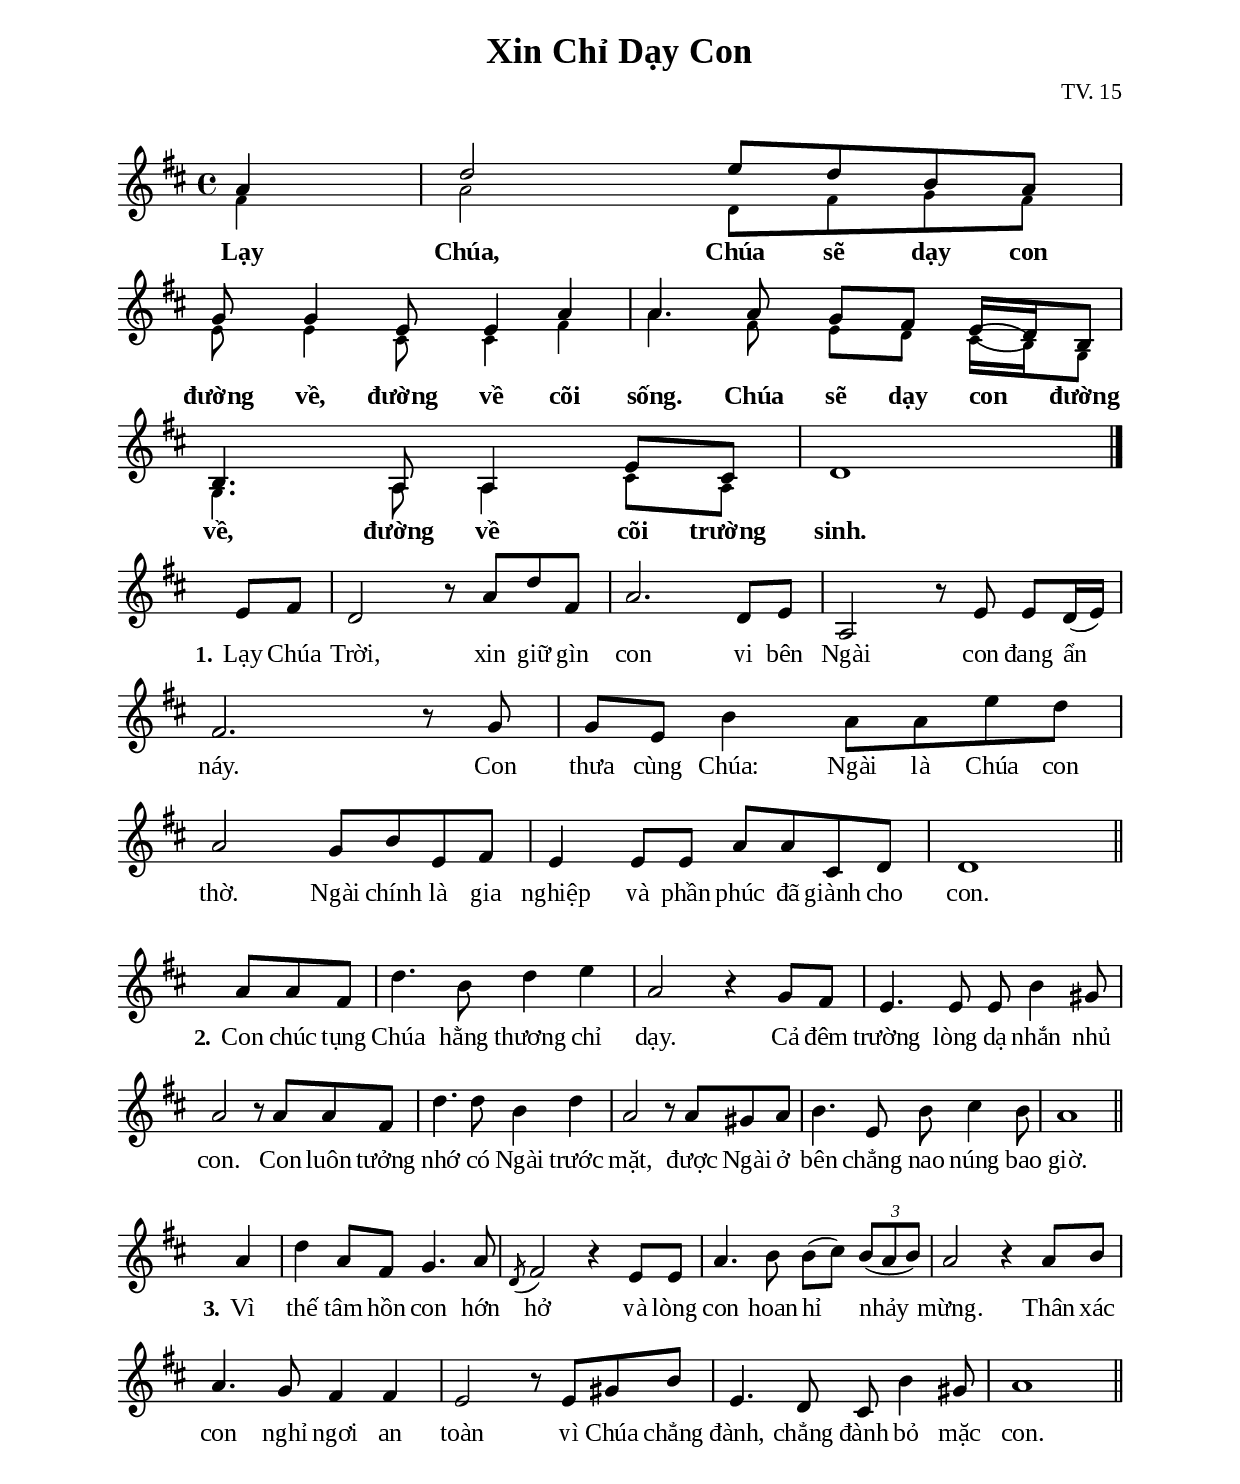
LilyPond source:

% Cài đặt chung
\version "2.20.0"
\include "english.ly"

\header {
  title = "Xin Chỉ Dạy Con"
  composer = "TV. 15"
  arranger = " "
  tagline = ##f
}

global = {
  \key d \major
  \time 4/4
}

\paper {
  #(set-paper-size "a4")
  top-margin = 20\mm
  bottom-margin = 15\mm
  left-margin = 20\mm
  right-margin = 20\mm
  indent = #0
  #(define fonts
	 (make-pango-font-tree "Liberation Serif"
	 		       "Liberation Serif"
			       "Liberation Serif"
			       (/ 20 20)))
}

% Nhạc điệp khúc
nhacDiepKhucSop= \relative c'' {
  \override Lyrics.LyricSpace.minimum-distance = #4.0
  \override Score.BarNumber.break-visibility = ##(#f #f #f)
  \partial 4 a4 |
  d2 e8 d b a |
  g g4 e8 e4 a |
  a4. a8 g fs e16 _(d) b8 |
  b4. a8 a4 e'8 cs |
  d1 \bar "|."
}

nhacDiepKhucBass= \relative c' {
  \override Lyrics.LyricSpace.minimum-distance = #4.0
  \override Score.BarNumber.break-visibility = ##(#f #f #f)
  \override NoteHead.font-size = #-2
  \partial 4 fs4 |
  a2 d,8 fs g fs |
  e e4 cs8 cs4 fs4 |
  a4. fs8 e d cs16 ^(b) g8 |
  g4. a8 a4 cs8 a |
  \skip 4
}

% Nhạc phiên khúc
nhacPhienKhucMot = \relative c' {
  \override Score.BarNumber.break-visibility = ##(#f #f #f)
  \partial 4 e8 fs |
  d2 r8 a'8 d fs, |
  a2. d,8 e |
  a,2 r8 e'8 e d16 (e) |
  fs2. r8 g |
  g e b'4 a8 a e' d |
  a2 g8 b e, fs |
  e4 e8 e a a cs, d |
  d1 \bar "||"
}

nhacPhienKhucHai = \relative c'' {
  \override Score.BarNumber.break-visibility = ##(#f #f #f)
  \partial 4. a8 a fs |
  d'4. b8 d4 e |
  a,2 r4 g8 fs |
  e4. e8 e b'4 gs8 |
  a2 r8 a a fs |
  d'4. d8 b4 d |
  a2 r8 a8 gs a |
  b4. e,8 b' cs4 b8 |
  a1 \bar "||"
}

nhacPhienKhucBa = \relative c'' {
  \override Score.BarNumber.break-visibility = ##(#f #f #f)
  \partial 4 a4 |
  d a8 fs g4. a8 |
  \acciaccatura d,8 fs2 r4 e8 e |
  a4. b8 b (cs) \tuplet 3/2 { b8 (a b) } |
  a2 r4 a8 b |
  a4. g8 fs4 fs |
  e2 r8 e gs b |
  e,4. d8 cs b'4 gs8 |
  a1 \bar "||"
}

% Lời điệp khúc
loiDiepKhuc = \lyricmode {
  \override Lyrics.LyricText.font-series = #'bold
  Lạy Chúa, Chúa sẽ dạy con đường về,
  đường về cõi sống.
  Chúa sẽ dạy con đường về,
  đường về cõi trường sinh.
}

% Lời phiên khúc
loiPhienKhucMot = \lyricmode {
  \set stanza = #"1."
  Lạy Chúa Trời, xin giữ gìn con
  vi bên Ngài con đang ẩn náy.
  Con thưa cùng Chúa: Ngài là Chúa con thờ.
  Ngài chính là gia nghiệp và phần phúc đã giành cho con.
}

loiPhienKhucHai = \lyricmode {
  \set stanza = #"2."
  Con chúc tụng Chúa hằng thương chỉ dạy.
  Cả đêm trường lòng dạ nhắn nhủ con.
  Con luôn tưởng nhớ có Ngài trước mặt,
  được Ngài ở bên chẳng nao núng bao giờ.
}

loiPhienKhucBa = \lyricmode {
  \set stanza = #"3."
  Vì thế tâm hồn con hớn hở và lòng con hoan hỉ nhảy mừng.
  Thân xác con nghỉ ngơi an toàn vì Chúa chẳng đành,
  chẳng đành bỏ mặc con.
}


% Dàn trang
\score {
  \new ChoirStaff <<
    \new Staff = chorus \with {
        \consists "Merge_rests_engraver"
      }
      <<
      \new Voice = "sopranos" {
        \voiceOne \global \stemUp \nhacDiepKhucSop
      }
      \new Voice = "basses" {
        \voiceTwo \global \stemDown \nhacDiepKhucBass
      }
    >>
    \new Lyrics = basses
    \context Lyrics = basses \lyricsto sopranos \loiDiepKhuc
  >>
}

\score {
  \new ChoirStaff <<
    \new Staff = verses <<
      \override Staff.TimeSignature.transparent = ##t
      \new Voice = "verse" {
        \global \stemNeutral \nhacPhienKhucMot
      }
    >>
    \new Lyrics \lyricsto verse \loiPhienKhucMot
  >>
}

\score {
  \new ChoirStaff <<
    \new Staff = verses <<
      \override Staff.TimeSignature.transparent = ##t
      \new Voice = "verse" {
        \global \stemNeutral \nhacPhienKhucHai
      }
    >>
    \new Lyrics \lyricsto verse \loiPhienKhucHai
  >>
}

\score {
  \new ChoirStaff <<
    \new Staff = verses <<
      \override Staff.TimeSignature.transparent = ##t
      \new Voice = "verse" {
        \global \stemNeutral \nhacPhienKhucBa
      }
    >>
    \new Lyrics \lyricsto verse \loiPhienKhucBa
  >>
}
